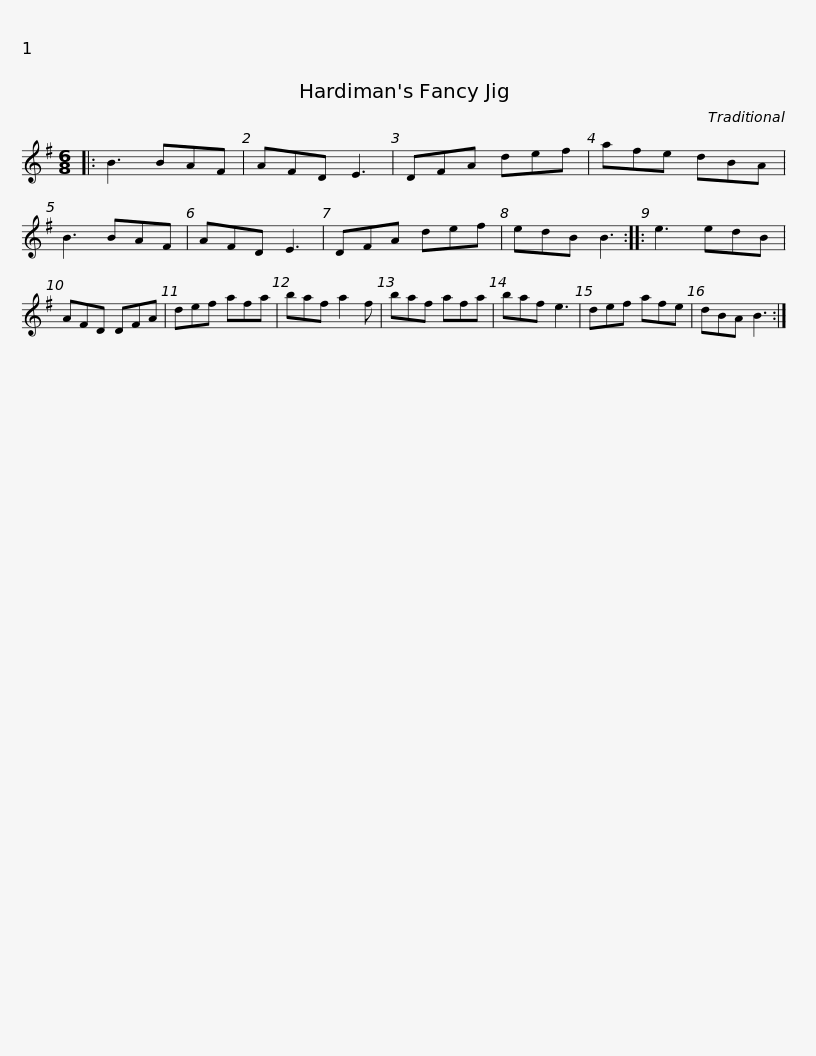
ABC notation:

X:1
L:1/8
M:6/8
I:linebreak $
K:Emin
V:1 treble
V:1
|: B3 BAF | AFD E3 | DFA def | afe dBA | B3 BAF | %5
 AFD E3 | DFA def | edB B3 ::$ e3 edB | AFD DFA | %10
 def afa | baf a2 f | baf afa | baf e3 | def afe |$ %15
 dBA B3 :| %16
